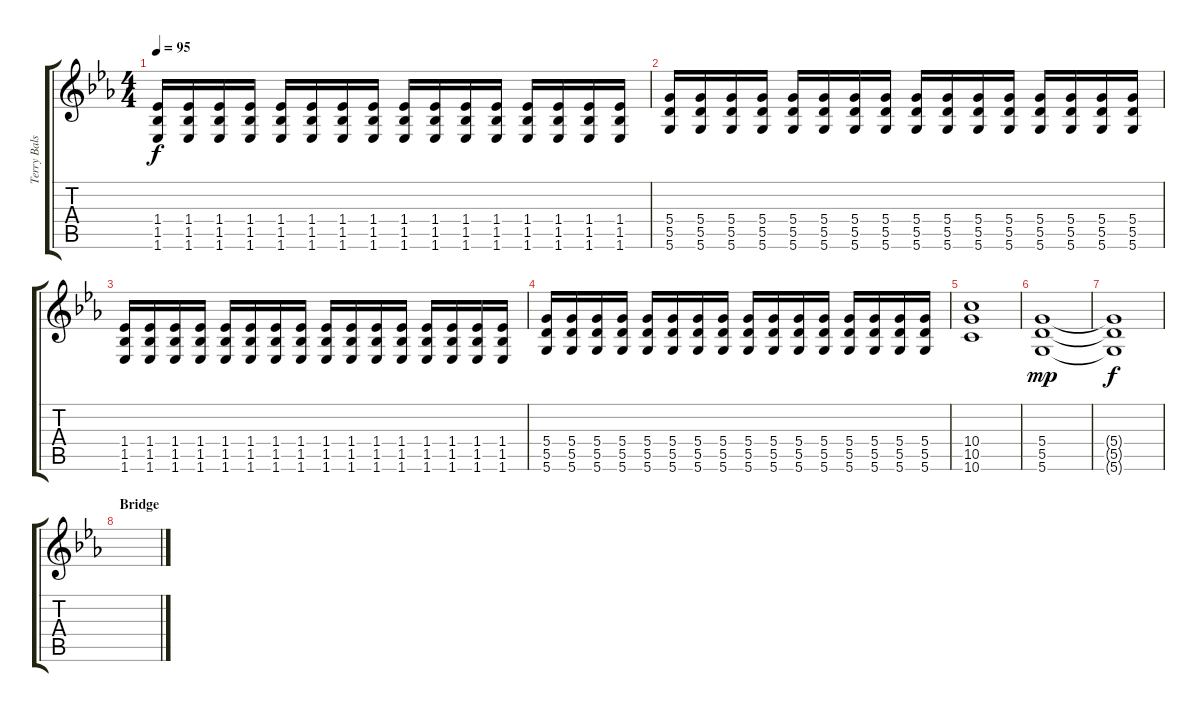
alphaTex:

\track ("Terry Balsamo" "Terry Bals") {instrument overdrivenguitar}
\staff {score tabs}
\tuning (E4 B3 G3 D3 A2 D2) {hide}
\ts (4 4)
\tempo 95
\clef g2
\ks eb
(1.4 1.5 1.6).16{dy f} (1.4 1.5 1.6).16 (1.4 1.5 1.6).16 (1.4 1.5 1.6).16 (1.4 1.5 1.6).16 (1.4 1.5 1.6).16 (1.4 1.5 1.6).16 (1.4 1.5 1.6).16 (1.4 1.5 1.6).16 (1.4 1.5 1.6).16 (1.4 1.5 1.6).16 (1.4 1.5 1.6).16 (1.4 1.5 1.6).16 (1.4 1.5 1.6).16 (1.4 1.5 1.6).16 (1.4 1.5 1.6).16 |
(5.4 5.5 5.6).16 (5.4 5.5 5.6).16 (5.4 5.5 5.6).16 (5.4 5.5 5.6).16 (5.4 5.5 5.6).16 (5.4 5.5 5.6).16 (5.4 5.5 5.6).16 (5.4 5.5 5.6).16 (5.4 5.5 5.6).16 (5.4 5.5 5.6).16 (5.4 5.5 5.6).16 (5.4 5.5 5.6).16 (5.4 5.5 5.6).16 (5.4 5.5 5.6).16 (5.4 5.5 5.6).16 (5.4 5.5 5.6).16 |
(1.4 1.5 1.6).16 (1.4 1.5 1.6).16 (1.4 1.5 1.6).16 (1.4 1.5 1.6).16 (1.4 1.5 1.6).16 (1.4 1.5 1.6).16 (1.4 1.5 1.6).16 (1.4 1.5 1.6).16 (1.4 1.5 1.6).16 (1.4 1.5 1.6).16 (1.4 1.5 1.6).16 (1.4 1.5 1.6).16 (1.4 1.5 1.6).16 (1.4 1.5 1.6).16 (1.4 1.5 1.6).16 (1.4 1.5 1.6).16 |
(5.4 5.5 5.6).16 (5.4 5.5 5.6).16 (5.4 5.5 5.6).16 (5.4 5.5 5.6).16 (5.4 5.5 5.6).16 (5.4 5.5 5.6).16 (5.4 5.5 5.6).16 (5.4 5.5 5.6).16 (5.4 5.5 5.6).16 (5.4 5.5 5.6).16 (5.4 5.5 5.6).16 (5.4 5.5 5.6).16 (5.4 5.5 5.6).16 (5.4 5.5 5.6).16 (5.4 5.5 5.6).16 (5.4 5.5 5.6).16 |
(10.4 10.5 10.6).1 |
(5.4 5.5 5.6).1{dy mp} |
(5.4{t} 5.5{t} 5.6{t}).1{dy f} |
\section ("" "Bridge")
